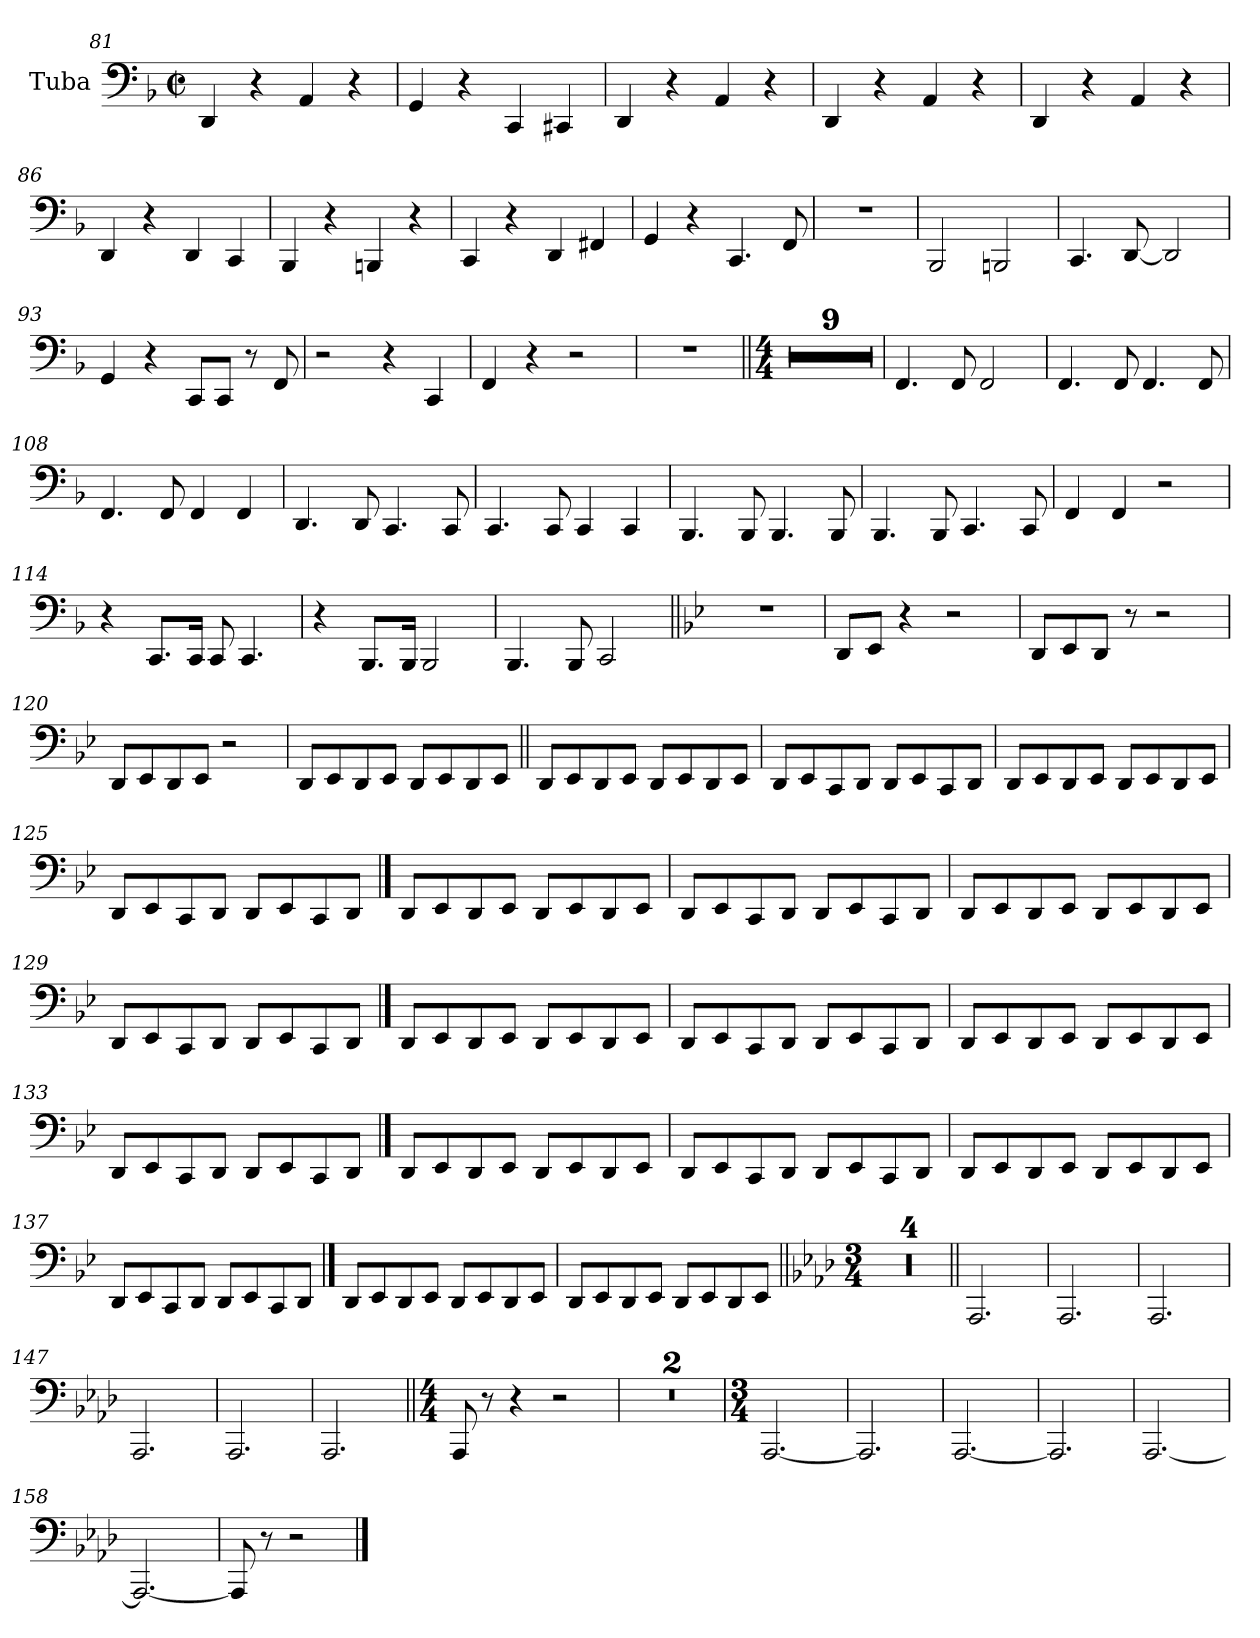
**kern
*part1
*staff1
*I"Tuba
*I'Tba.
*clefF4
*k[b-]
*M2/2
*met(c|)
=81
4DD/
4r
4AA/
4r
=82
4GG/
4r
4CC/
4CC#X/
=83
4DD/
4r
4AA/
4r
!!LO:LB:g=z
=84
4DD/
4r
4AA/
4r
=85
4DD/
4r
4AA/
4r
=86
4DD/
4r
4DD/
4CC/
=87
4BBB-/
4r
4BBBn/
4r
=88
4CC/
4r
4DD/
4FF#X/
=89
4GG/
4r
4.CC/
8FF/
=90
1r
=91
2BBB-/
2BBBn/
=92
4.CC/
[8DD/
2DD/]
!!LO:PB:g=z
=93
4GG/
4r
8CC/L
8CC/J
8r
8FF/
=94
2r
4r
4CC/
=95
4FF/
4r
2r
=96
1r
=97||
*M4/4
1r
=98
1r
=99
1r
=100
1r
=101
1r
=102
1r
=103
1r
=104
1r
=105
1r
!!LO:LB:g=z
=106
4.FF/
8FF/
2FF/
=107
4.FF/
8FF/
4.FF/
8FF/
=108
4.FF/
8FF/
4FF/
4FF/
=109
4.DD/
8DD/
4.CC/
8CC/
=110
4.CC/
8CC/
4CC/
4CC/
=111
4.BBB-/
8BBB-/
4.BBB-/
8BBB-/
!!LO:LB:g=z
=112
4.BBB-/
8BBB-/
4.CC/
8CC/
=113
4FF/
4FF/
2r
=114
4r
8.CC/L
16CC/Jk
8CC/
4.CC/
=115
4r
8.BBB-/L
16BBB-/Jk
2BBB-/
=116
4.BBB-/
8BBB-/
2CC/
=117||
*k[b-e-]
1r
=118
8DD/L
8EE-/J
4r
2r
!!LO:LB:g=z
=119
8DD/L
8EE-/
8DD/J
8r
2r
=120
8DD/L
8EE-/
8DD/
8EE-/J
2r
=121
8DD/L
8EE-/
8DD/
8EE-/J
8DD/L
8EE-/
8DD/
8EE-/J
=122||
8DD/L
8EE-/
8DD/
8EE-/J
8DD/L
8EE-/
8DD/
8EE-/J
!!LO:LB:g=z
=123
8DD/L
8EE-/
8CC/
8DD/J
8DD/L
8EE-/
8CC/
8DD/J
=124
8DD/L
8EE-/
8DD/
8EE-/J
8DD/L
8EE-/
8DD/
8EE-/J
=125
8DD/L
8EE-/
8CC/
8DD/J
8DD/L
8EE-/
8CC/
8DD/J
!!LO:LB:g=z
==126
8DD/L
8EE-/
8DD/
8EE-/J
8DD/L
8EE-/
8DD/
8EE-/J
=127
8DD/L
8EE-/
8CC/
8DD/J
8DD/L
8EE-/
8CC/
8DD/J
=128
8DD/L
8EE-/
8DD/
8EE-/J
8DD/L
8EE-/
8DD/
8EE-/J
!!LO:LB:g=z
=129
8DD/L
8EE-/
8CC/
8DD/J
8DD/L
8EE-/
8CC/
8DD/J
==130
8DD/L
8EE-/
8DD/
8EE-/J
8DD/L
8EE-/
8DD/
8EE-/J
=131
8DD/L
8EE-/
8CC/
8DD/J
8DD/L
8EE-/
8CC/
8DD/J
!!LO:LB:g=z
=132
8DD/L
8EE-/
8DD/
8EE-/J
8DD/L
8EE-/
8DD/
8EE-/J
=133
8DD/L
8EE-/
8CC/
8DD/J
8DD/L
8EE-/
8CC/
8DD/J
==134
8DD/L
8EE-/
8DD/
8EE-/J
8DD/L
8EE-/
8DD/
8EE-/J
!!LO:LB:g=z
=135
8DD/L
8EE-/
8CC/
8DD/J
8DD/L
8EE-/
8CC/
8DD/J
=136
8DD/L
8EE-/
8DD/
8EE-/J
8DD/L
8EE-/
8DD/
8EE-/J
=137
8DD/L
8EE-/
8CC/
8DD/J
8DD/L
8EE-/
8CC/
8DD/J
!!LO:LB:g=z
==138
8DD/L
8EE-/
8DD/
8EE-/J
8DD/L
8EE-/
8DD/
8EE-/J
=139
8DD/L
8EE-/
8DD/
8EE-/J
8DD/L
8EE-/
8DD/
8EE-/J
=140||
*k[b-e-a-d-]
*M3/4
2.r
=141
2.r
=142
2.r
=143
2.r
=144||
2.AAA-/
=145
2.AAA-/
=146
2.AAA-/
!!LO:LB:g=z
=147
2.AAA-/
=148
2.AAA-/
=149
2.AAA-/
=150||
*M4/4
8AAA-/
8r
4r
2r
=151
1r
=152
1r
=153
*M3/4
[2.AAA-/
=154
2.AAA-/]
=155
[2.AAA-/
=156
2.AAA-/]
=157
[2.AAA-/
=158
2.AAA-/_
=159
8AAA-/]
8r
2r
==
*-
